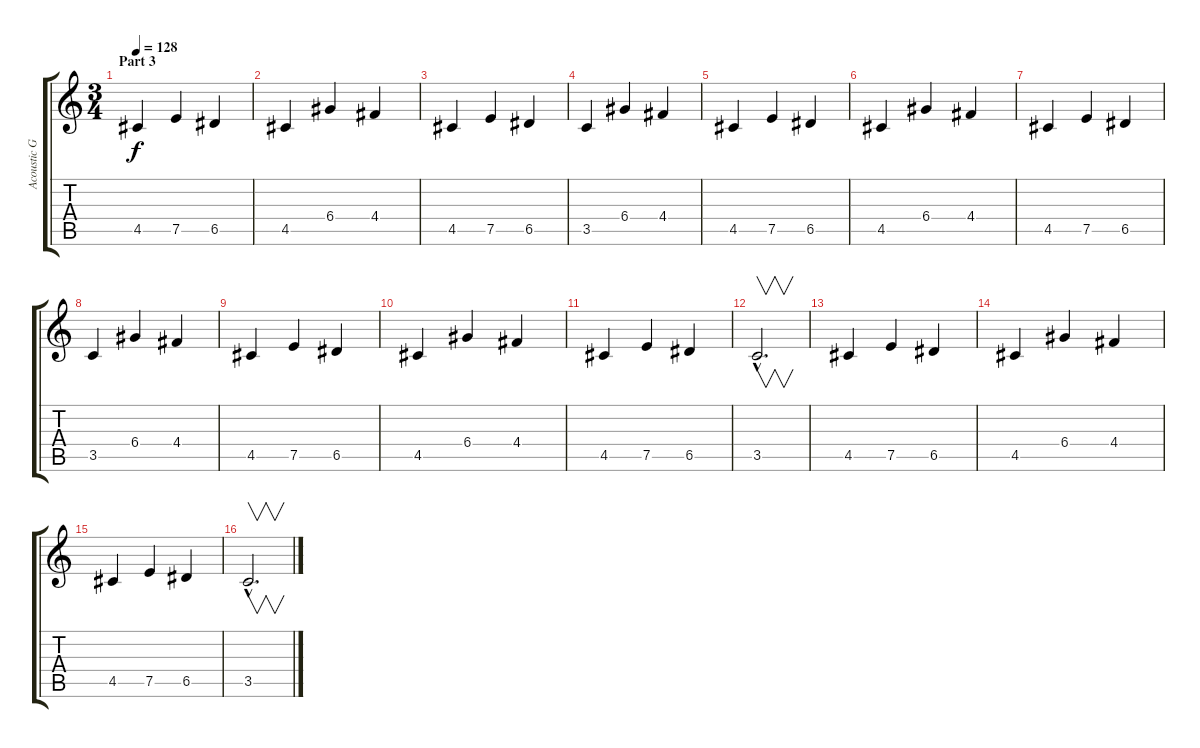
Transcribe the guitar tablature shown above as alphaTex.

\track ("Acoustic Guitar (Harmony)" "Acoustic G") {instrument acousticguitarnylon}
\staff {score tabs}
\tuning (E4 B3 G3 D3 A2 E2) {hide}
\ts (3 4)
\section ("" "Part 3")
\tempo 128
\clef g2
\ks c
4.5.4{dy f} 7.5.4 6.5.4 |
4.5.4 6.4.4 4.4.4 |
4.5.4 7.5.4 6.5.4 |
3.5.4 6.4.4 4.4.4 |
4.5.4 7.5.4 6.5.4 |
4.5.4 6.4.4 4.4.4 |
4.5.4 7.5.4 6.5.4 |
3.5.4 6.4.4 4.4.4 |
4.5.4 7.5.4 6.5.4 |
4.5.4 6.4.4 4.4.4 |
4.5.4 7.5.4 6.5.4 |
3.5{hac}.2{v d} |
4.5.4 7.5.4 6.5.4 |
4.5.4 6.4.4 4.4.4 |
4.5.4 7.5.4 6.5.4 |
3.5{hac}.2{v d}
